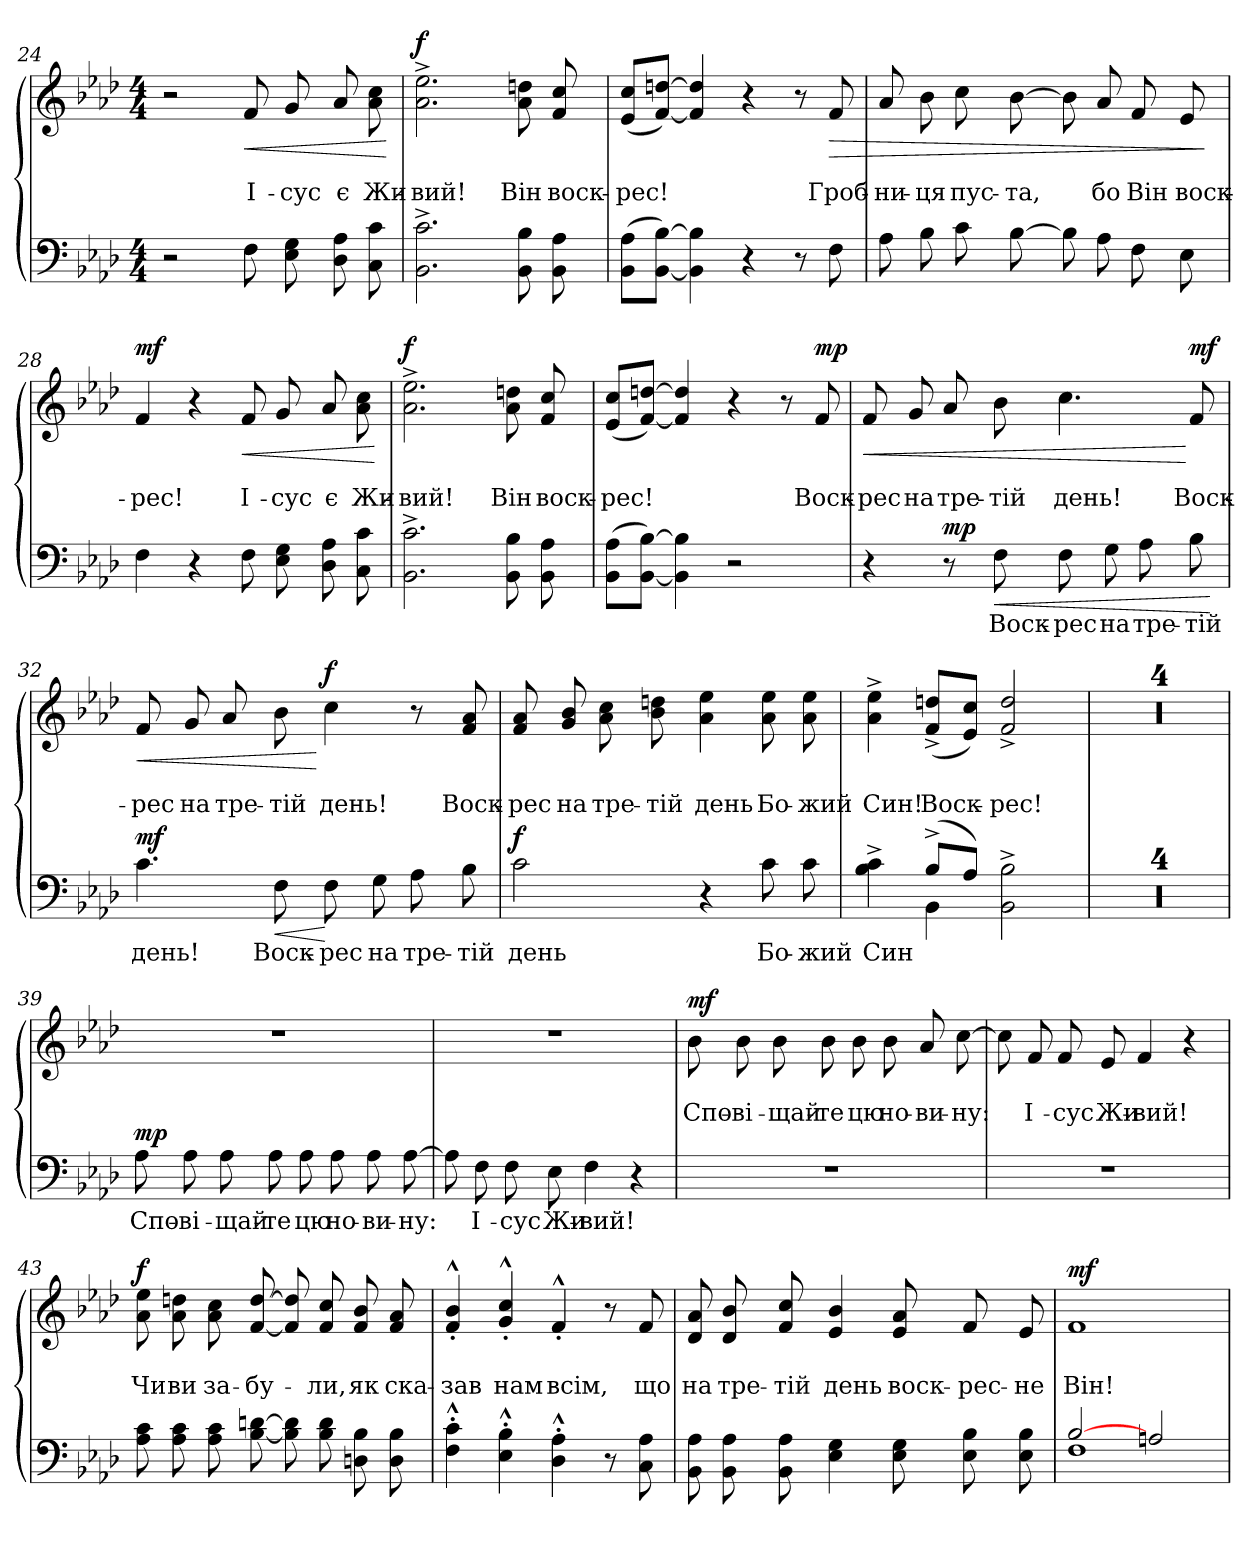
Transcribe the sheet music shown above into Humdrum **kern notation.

**kern	**text	**dynam	**kern	**text	**text	**dynam
*part2	*part2	*part2	*part1	*part1	*part1	*part1
*staff2	*staff2	*staff2	*staff1	*staff1	*staff1	*staff1
*clefF4	*	*	*clefG2	*	*	*
*k[b-e-a-d-]	*	*	*k[b-e-a-d-]	*	*	*
*A-:	*	*	*A-:	*	*	*
*M4/4	*	*	*M4/4	*	*	*
=24	=24	=24	=24	=24	=24	=24
2r	.	.	2r	.	.	.
!	!	!	!	!	!LO:LY:b	!LO:HP:b
8F\	.	.	8f/	.	І-	<
!	!	!	!	!	!LO:LY:b	!
8E-\ 8G\	.	.	8g/	.	-сус	.
!	!	!	!	!	!LO:LY:b	!
8D-\ 8A-\	.	.	8a-/	.	є	.
!	!	!	!	!	!LO:LY:b	!
8C\ 8c\	.	.	8a-\ 8cc\	.	Жи-	.
.	.	.	.	.	.	[
=25	=25	=25	=25	=25	=25	=25
!	!	!	!	!	!LO:LY:b	!LO:DY:a
2.BB-\^> 2.c\^>	.	.	2.a-\^> 2.ee-\^>	.	-вий!	f
!	!	!	!	!	!LO:LY:b	!
8BB-\ 8B-\	.	.	8a-\ 8ddn\	.	Він	.
!	!	!	!	!	!LO:LY:b	!
8BB-\ 8A-\	.	.	8f/ 8cc/	.	воск-	.
!!LO:LB:g=z
=26	=26	=26	=26	=26	=26	=26
!	!	!	!	!	!LO:LY:b	!
(>8BB-\ 8A-\L	.	.	(<8e-/ 8cc/L	.	-рес!	.
[8BB-\ [8B-\J)	.	.	[8f/ [8ddn/J)	.	.	.
4BB-\] 4B-\]	.	.	4f/] 4dd/]	.	.	.
4r	.	.	4r	.	.	.
8r	.	.	8r	.	.	.
!	!	!	!	!	!LO:LY:b	!LO:HP:b
8F\	.	.	8f/	.	Гроб-	>
=27	=27	=27	=27	=27	=27	=27
!	!	!	!	!	!LO:LY:b	!
8A-\	.	.	8a-/	.	-ни-	.
!	!	!	!	!	!LO:LY:b	!
8B-\	.	.	8b-\	.	-ця	.
!	!	!	!	!	!LO:LY:b	!
8c\	.	.	8cc\	.	пус-	.
!	!	!	!	!	!LO:LY:b	!
[8B-\	.	.	[8b-\	.	-та,	.
8B-\]	.	.	8b-\]	.	.	.
!	!	!	!	!	!LO:LY:b	!
8A-\	.	.	8a-/	.	бо	.
!	!	!	!	!	!LO:LY:b	!
8F\	.	.	8f/	.	Він	.
!	!	!	!	!	!LO:LY:b	!
8E-\	.	.	8e-/	.	воск-	.
.	.	.	.	.	.	]
=28	=28	=28	=28	=28	=28	=28
!	!	!	!	!	!LO:LY:b	!LO:DY:a
4F\	.	.	4f/	.	-рес!	mf
4r	.	.	4r	.	.	.
!	!	!	!	!	!LO:LY:b	!LO:HP:b
8F\	.	.	8f/	.	І-	<
!	!	!	!	!	!LO:LY:b	!
8E-\ 8G\	.	.	8g/	.	-сус	.
!	!	!	!	!	!LO:LY:b	!
8D-\ 8A-\	.	.	8a-/	.	є	.
!	!	!	!	!	!LO:LY:b	!
8C\ 8c\	.	.	8a-\ 8cc\	.	Жи-	.
.	.	.	.	.	.	[
!!LO:LB:g=z
=29	=29	=29	=29	=29	=29	=29
!	!	!	!	!	!LO:LY:b	!LO:DY:a
2.BB-\^> 2.c\^>	.	.	2.a-\^> 2.ee-\^>	.	-вий!	f
!	!	!	!	!	!LO:LY:b	!
8BB-\ 8B-\	.	.	8a-\ 8ddn\	.	Він	.
!	!	!	!	!	!LO:LY:b	!
8BB-\ 8A-\	.	.	8f/ 8cc/	.	воск-	.
=30	=30	=30	=30	=30	=30	=30
!	!	!	!	!	!LO:LY:b	!
(>8BB-\ 8A-\L	.	.	(<8e-/ 8cc/L	.	-рес!	.
[8BB-\ [8B-\J)	.	.	[8f/ [8ddn/J)	.	.	.
4BB-\] 4B-\]	.	.	4f/] 4dd/]	.	.	.
2r	.	.	4r	.	.	.
.	.	.	8r	.	.	.
!	!	!	!	!	!LO:LY:b	!LO:DY:a
.	.	.	8f/	.	Воск-	mp
=31	=31	=31	=31	=31	=31	=31
!	!	!	!	!	!LO:LY:b	!LO:HP:b
4r	.	.	8f/	.	-рес	<
!	!	!	!	!	!LO:LY:b	!
.	.	.	8g/	.	на	.
!	!	!LO:DY:b	!	!	!LO:LY:b	!
8r	.	mp	8a-/	.	тре-	.
!	!LO:LY:a	!LO:HP:b	!	!	!LO:LY:b	!
8F\	Воск-	<	8b-\	.	-тій	.
!	!LO:LY:a	!	!	!	!LO:LY:b	!
8F\	-рес	.	4.cc\	.	день!	.
!	!LO:LY:a	!	!	!	!	!
8G\	на	.	.	.	.	.
!	!LO:LY:a	!	!	!	!	!
8A-\	тре-	.	.	.	.	.
!	!LO:LY:a	!	!	!	!LO:LY:b	!LO:DY:n=1:a
8B-\	-тій	.	8f/	.	Воск-	[ mf
.	.	[	.	.	.	.
!!LO:LB:g=z
=32	=32	=32	=32	=32	=32	=32
!	!LO:LY:a	!LO:DY:b	!	!	!LO:LY:b	!LO:HP:b
4.c\	день!	mf	8f/	.	-рес	<
!	!	!	!	!	!LO:LY:b	!
.	.	.	8g/	.	на	.
!	!	!	!	!	!LO:LY:b	!
.	.	.	8a-/	.	тре-	.
!	!LO:LY:a	!LO:HP:b	!	!	!LO:LY:b	!
8F\	Воск-	<	8b-\	.	-тій	.
!	!LO:LY:a	!	!	!	!LO:LY:b	!LO:DY:n=1:a
8F\	-рес	[	4cc\	.	день!	[ f
!	!LO:LY:a	!	!	!	!	!
8G\	на	.	.	.	.	.
!	!LO:LY:a	!	!	!	!	!
8A-\	тре-	.	8r	.	.	.
!	!LO:LY:a	!	!	!	!LO:LY:b	!
8B-\	-тій	.	8f/ 8a-/	.	Воск-	.
=33	=33	=33	=33	=33	=33	=33
!	!LO:LY:a	!LO:DY:b	!	!	!LO:LY:b	!
2c\	день	f	8f/ 8a-/	.	-рес	.
!	!	!	!	!	!LO:LY:b	!
.	.	.	8g/ 8b-/	.	на	.
!	!	!	!	!	!LO:LY:b	!
.	.	.	8a-\ 8cc\	.	тре-	.
!	!	!	!	!	!LO:LY:b	!
.	.	.	8b-\ 8ddn\	.	-тій	.
!	!	!	!	!	!LO:LY:b	!
4r	.	.	4a-\ 4ee-\	.	день	.
!	!LO:LY:a	!	!	!	!LO:LY:b	!
8c\	Бо-	.	8a-\ 8ee-\	.	Бо-	.
!	!LO:LY:a	!	!	!	!LO:LY:b	!
8c\	-жий	.	8a-\ 8ee-\	.	-жий	.
=34	=34	=34	=34	=34	=34	=34
!	!LO:LY:a	!	!	!	!LO:LY:b	!
*^	*	*	*	*	*	*
4B-\^< 4c\^<	4ryy	Син	.	4a-\^> 4ee-\^>	.	Син!	.
!	!	!	!	!	!	!LO:LY:b	!
(>8B-^>/L	4BB-\	.	.	(<8f/^< 8ddn/^<L	.	Воск-	.
8A-/J)	.	.	.	8e-/ 8cc/J)	.	.	.
!	!	!	!	!	!	!LO:LY:b	!
2BB-\^< 2B-\^<	2ryy	.	.	2f/^< 2dd/^<	.	-рес!	.
*v	*v	*	*	*	*	*	*
!!LO:LB:g=z
=35	=35	=35	=35	=35	=35	=35
1r	.	.	1r	.	.	.
=36	=36	=36	=36	=36	=36	=36
1r	.	.	1r	.	.	.
=37	=37	=37	=37	=37	=37	=37
1r	.	.	1r	.	.	.
=38	=38	=38	=38	=38	=38	=38
1r	.	.	1r	.	.	.
=39	=39	=39	=39	=39	=39	=39
!	!LO:LY:a	!LO:DY:b	!	!	!	!
8A-\	Спо-	mp	1r	.	.	.
!	!LO:LY:a	!	!	!	!	!
8A-\	-ві-	.	.	.	.	.
!	!LO:LY:a	!	!	!	!	!
8A-\	-щай-	.	.	.	.	.
!	!LO:LY:a	!	!	!	!	!
8A-\	-те	.	.	.	.	.
!	!LO:LY:a	!	!	!	!	!
8A-\	цю	.	.	.	.	.
!	!LO:LY:a	!	!	!	!	!
8A-\	но-	.	.	.	.	.
!	!LO:LY:a	!	!	!	!	!
8A-\	-ви-	.	.	.	.	.
!	!LO:LY:a	!	!	!	!	!
[8A-\	-ну:	.	.	.	.	.
=40	=40	=40	=40	=40	=40	=40
8A-\]	.	.	1r	.	.	.
!	!LO:LY:a	!	!	!	!	!
8F\	І-	.	.	.	.	.
!	!LO:LY:a	!	!	!	!	!
8F\	-сус	.	.	.	.	.
!	!LO:LY:a	!	!	!	!	!
8E-\	Жи-	.	.	.	.	.
!	!LO:LY:a	!	!	!	!	!
4F\	-вий!	.	.	.	.	.
4r	.	.	.	.	.	.
!!LO:PB:g=z
=41	=41	=41	=41	=41	=41	=41
!	!	!	!	!	!LO:LY:b	!LO:DY:a
1r	.	.	8b-\	.	Спо-	mf
!	!	!	!	!	!LO:LY:b	!
.	.	.	8b-\	.	-ві-	.
!	!	!	!	!	!LO:LY:b	!
.	.	.	8b-\	.	-щай-	.
!	!	!	!	!	!LO:LY:b	!
.	.	.	8b-\	.	-те	.
!	!	!	!	!	!LO:LY:b	!
.	.	.	8b-\	.	цю	.
!	!	!	!	!	!LO:LY:b	!
.	.	.	8b-\	.	но-	.
!	!	!	!	!	!LO:LY:b	!
.	.	.	8a-/	.	-ви-	.
!	!	!	!	!	!LO:LY:b	!
.	.	.	[8cc\	.	-ну:	.
=42	=42	=42	=42	=42	=42	=42
1r	.	.	8cc\]	.	.	.
!	!	!	!	!	!LO:LY:b	!
.	.	.	8f/	.	І-	.
!	!	!	!	!	!LO:LY:b	!
.	.	.	8f/	.	-сус	.
!	!	!	!	!	!LO:LY:b	!
.	.	.	8e-/	.	Жи-	.
!	!	!	!	!	!LO:LY:b	!
.	.	.	4f/	.	-вий!	.
.	.	.	4r	.	.	.
=43	=43	=43	=43	=43	=43	=43
!	!	!	!	!	!LO:LY:b	!LO:DY:a
8A-\ 8c\	.	.	8a-\ 8ee-\	.	Чи	f
!	!	!	!	!	!LO:LY:b	!
8A-\ 8c\	.	.	8a-\ 8ddn\	.	ви	.
!	!	!	!	!	!LO:LY:b	!
8A-\ 8c\	.	.	8a-\ 8cc\	.	за-	.
!	!	!	!	!	!LO:LY:b	!
[8B-\ [8dn\	.	.	[8f/ [8dd/	.	-бу-	.
8B-\] 8d\]	.	.	8f/] 8dd/]	.	.	.
!	!	!	!	!	!LO:LY:b	!
8B-\ 8d\	.	.	8f/ 8cc/	.	-ли,	.
!	!	!	!	!	!LO:LY:b	!
8Dn\ 8B-\	.	.	8f/ 8b-/	.	як	.
!	!	!	!	!	!LO:LY:b	!
8D\ 8B-\	.	.	8f/ 8a-/	.	ска-	.
!!LO:LB:g=z
=44	=44	=44	=44	=44	=44	=44
!	!	!	!	!	!LO:LY:b	!
4F\^^>'> 4c\^^>'>	.	.	4f/^^>'> 4b-/^^>'>	.	-зав	.
!	!	!	!	!	!LO:LY:b	!
4E-\^^>'> 4B-\^^>'>	.	.	4g/^^>'> 4cc/^^>'>	.	нам	.
!	!	!	!	!	!LO:LY:b	!
4D-\^^>'> 4A-\^^>'>	.	.	4f^^>'>/	.	всім,	.
8r	.	.	8r	.	.	.
!	!	!	!	!	!LO:LY:b	!
8C\ 8A-\	.	.	8f/	.	що	.
=45	=45	=45	=45	=45	=45	=45
!	!	!	!	!	!LO:LY:b	!
8BB-\ 8A-\	.	.	8d-/ 8a-/	.	на	.
!	!	!	!	!	!LO:LY:b	!
8BB-\ 8A-\	.	.	8d-/ 8b-/	.	тре-	.
!	!	!	!	!	!LO:LY:b	!
8BB-\ 8A-\	.	.	8f/ 8cc/	.	-тій	.
!	!	!	!	!	!LO:LY:b	!
4E-\ 4G\	.	.	4e-/ 4b-/	.	день	.
!	!	!	!	!	!LO:LY:b	!
8E-\ 8G\	.	.	8e-/ 8a-/	.	воск-	.
!	!	!	!	!	!LO:LY:b	!
8E-\ 8B-\	.	.	8f/	.	-рес-	.
!	!	!	!	!	!LO:LY:b	!
8E-\ 8B-\	.	.	8e-/	.	-не	.
=46	=46	=46	=46	=46	=46	=46
*^	*	*	*	*	*	*
!	!	!	!	!	!	!LO:LY:b	!LO:DY:a
[>2B-/	1F	.	.	1f	.	Він!	mf
2An/	.	.	.	.	.	.	.
*v	*v	*	*	*	*	*	*
=	=	=	=	=	=	=
*-	*-	*-	*-	*-	*-	*-
